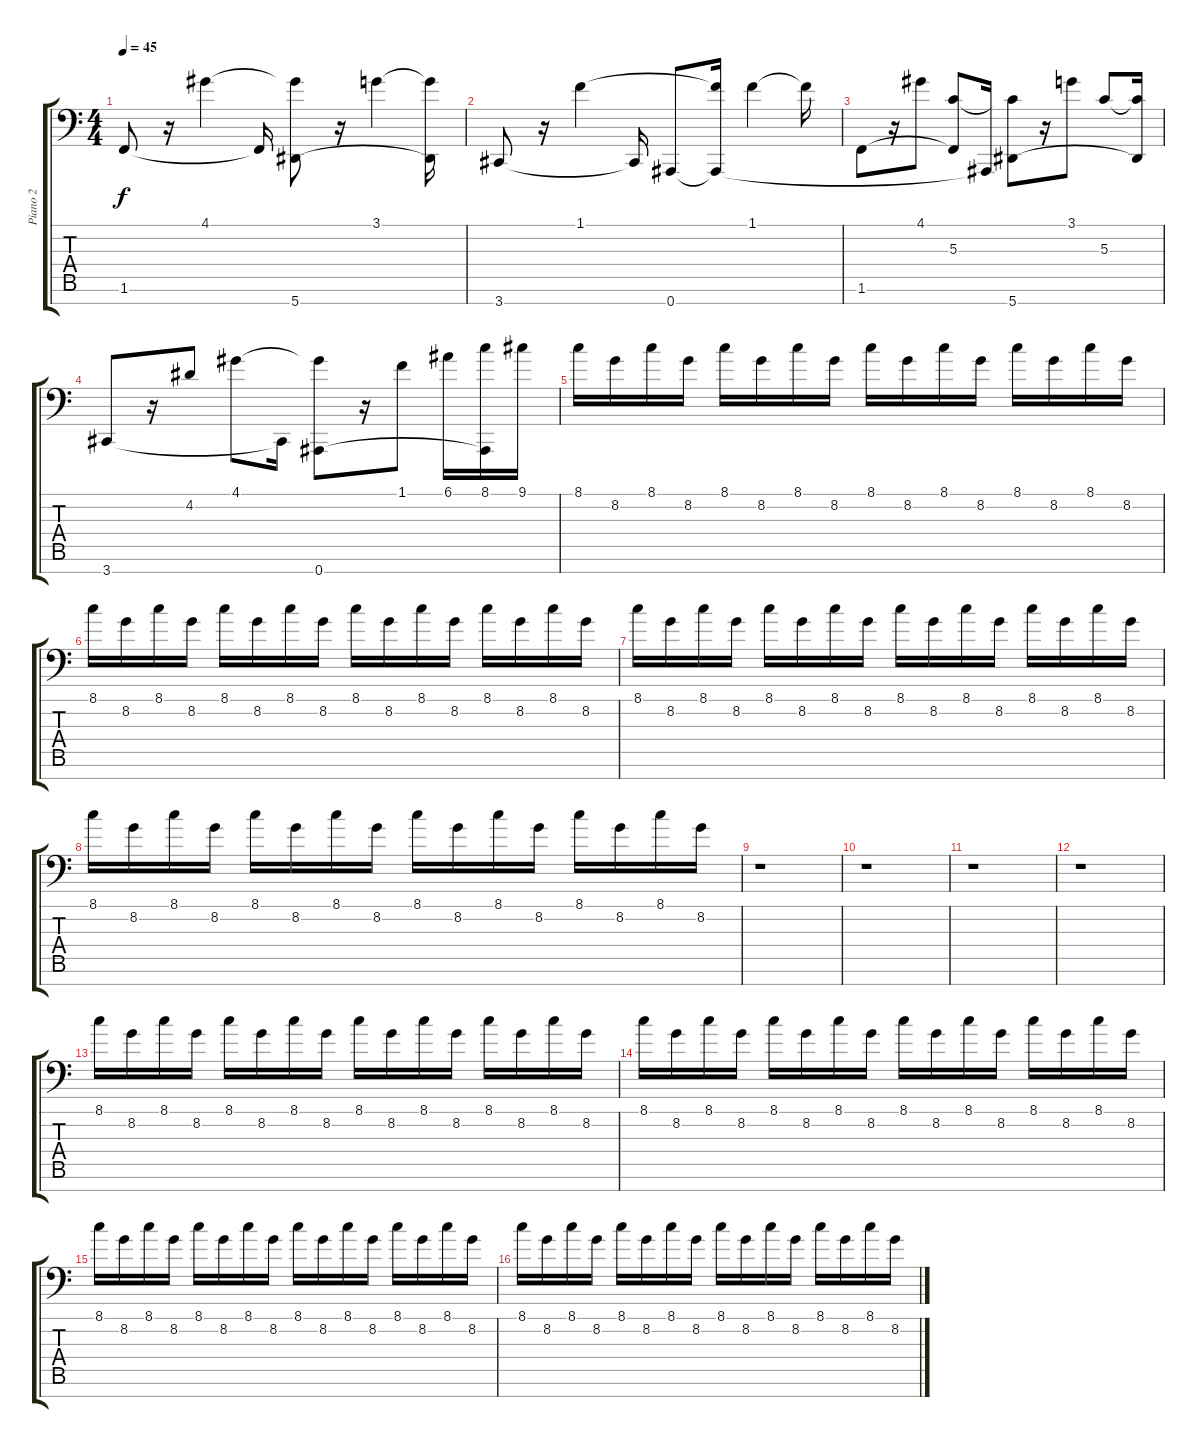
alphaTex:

\track ("Piano 2" "Piano 2") {instrument acousticgrandpiano}
\staff {score tabs}
\tuning (E4 B3 G3 D3 A2 E2 Bb1) {hide}
\ts (4 4)
\tempo 45
\clef f4
\ks c
1.6.8{dy f} r.16 4.1.4 1.6{t}.16 (4.1{t} 5.7).8 r.16 3.1.4 (3.1{t} 5.7{t}).16 |
3.7.8 r.16 1.1.4 3.7{t}.16 0.7.8 (1.1{t} 0.7{t}).16 1.1.4 1.1{t}.16 |
1.6.8 r.16 4.1.8 (5.3 1.6{t}).8 0.7{t}.16 (5.3{t} 5.7).8 r.16 3.1.8 5.3.8 (5.3{t} 5.7{t}).16 |
3.7.8 r.16 4.2.8 4.1.8 3.7{t}.16 (4.1{t} 0.7).8 r.16 1.1.8 6.1.16 (8.1 0.7{t}).16 9.1.16 |
8.1.16 8.2.16 8.1.16 8.2.16 8.1.16 8.2.16 8.1.16 8.2.16 8.1.16 8.2.16 8.1.16 8.2.16 8.1.16 8.2.16 8.1.16 8.2.16 |
8.1.16 8.2.16 8.1.16 8.2.16 8.1.16 8.2.16 8.1.16 8.2.16 8.1.16 8.2.16 8.1.16 8.2.16 8.1.16 8.2.16 8.1.16 8.2.16 |
8.1.16 8.2.16 8.1.16 8.2.16 8.1.16 8.2.16 8.1.16 8.2.16 8.1.16 8.2.16 8.1.16 8.2.16 8.1.16 8.2.16 8.1.16 8.2.16 |
8.1.16 8.2.16 8.1.16 8.2.16 8.1.16 8.2.16 8.1.16 8.2.16 8.1.16 8.2.16 8.1.16 8.2.16 8.1.16 8.2.16 8.1.16 8.2.16 |
r.1 |
r.1 |
r.1 |
r.1 |
8.1.16 8.2.16 8.1.16 8.2.16 8.1.16 8.2.16 8.1.16 8.2.16 8.1.16 8.2.16 8.1.16 8.2.16 8.1.16 8.2.16 8.1.16 8.2.16 |
8.1.16 8.2.16 8.1.16 8.2.16 8.1.16 8.2.16 8.1.16 8.2.16 8.1.16 8.2.16 8.1.16 8.2.16 8.1.16 8.2.16 8.1.16 8.2.16 |
8.1.16 8.2.16 8.1.16 8.2.16 8.1.16 8.2.16 8.1.16 8.2.16 8.1.16 8.2.16 8.1.16 8.2.16 8.1.16 8.2.16 8.1.16 8.2.16 |
8.1.16 8.2.16 8.1.16 8.2.16 8.1.16 8.2.16 8.1.16 8.2.16 8.1.16 8.2.16 8.1.16 8.2.16 8.1.16 8.2.16 8.1.16 8.2.16
